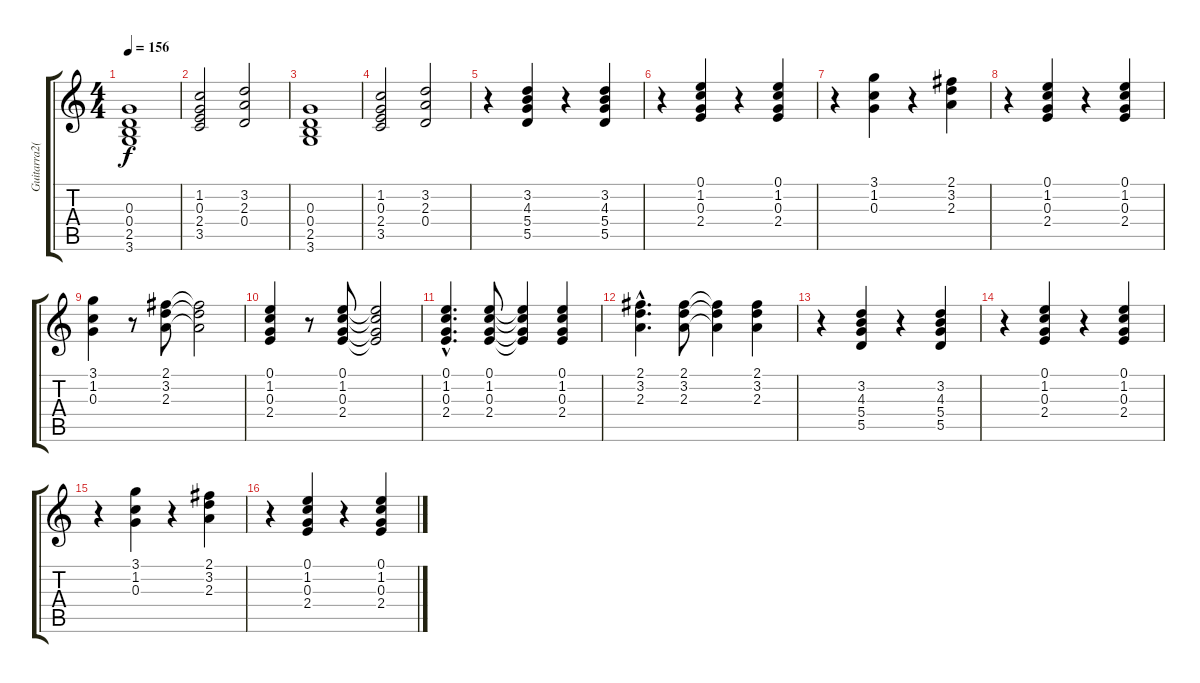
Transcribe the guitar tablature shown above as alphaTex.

\track ("Guitarra2(Uoho)" "Guitarra2(") {instrument electricguitarclean}
\staff {score tabs}
\tuning (E4 B3 G3 D3 A2 E2) {hide}
\ts (4 4)
\tempo 156
\clef g2
\ks c
(0.3 0.4 2.5 3.6).1{dy f} |
(1.2 0.3 2.4 3.5).2 (3.2 2.3 0.4).2 |
(0.3 0.4 2.5 3.6).1 |
(1.2 0.3 2.4 3.5).2 (3.2 2.3 0.4).2 |
r.4 (3.2 4.3 5.4 5.5).4 r.4 (3.2 4.3 5.4 5.5).4 |
r.4 (0.1 1.2 0.3 2.4).4 r.4 (0.1 1.2 0.3 2.4).4 |
r.4 (3.1 1.2 0.3).4 r.4 (2.1 3.2 2.3).4 |
r.4 (0.1 1.2 0.3 2.4).4 r.4 (0.1 1.2 0.3 2.4).4 |
(3.1 1.2 0.3).4 r.8 (2.1 3.2 2.3).8 (2.1{t} 3.2{t} 2.3{t}).2 |
(0.1 1.2 0.3 2.4).4 r.8 (0.1 1.2 0.3 2.4).8 (0.1{t} 1.2{t} 0.3{t} 2.4{t}).2 |
(0.1{hac} 1.2{hac} 0.3{hac} 2.4{hac}).4{d} (0.1 1.2 0.3 2.4).8 (0.1{t} 1.2{t} 0.3{t} 2.4{t}).4 (0.1 1.2 0.3 2.4).4 |
(2.1{hac} 3.2{hac} 2.3{hac}).4{d} (2.1 3.2 2.3).8 (2.1{t} 3.2{t} 2.3{t}).4 (2.1 3.2 2.3).4 |
r.4 (3.2 4.3 5.4 5.5).4 r.4 (3.2 4.3 5.4 5.5).4 |
r.4 (0.1 1.2 0.3 2.4).4 r.4 (0.1 1.2 0.3 2.4).4 |
r.4 (3.1 1.2 0.3).4 r.4 (2.1 3.2 2.3).4 |
r.4 (0.1 1.2 0.3 2.4).4 r.4 (0.1 1.2 0.3 2.4).4
